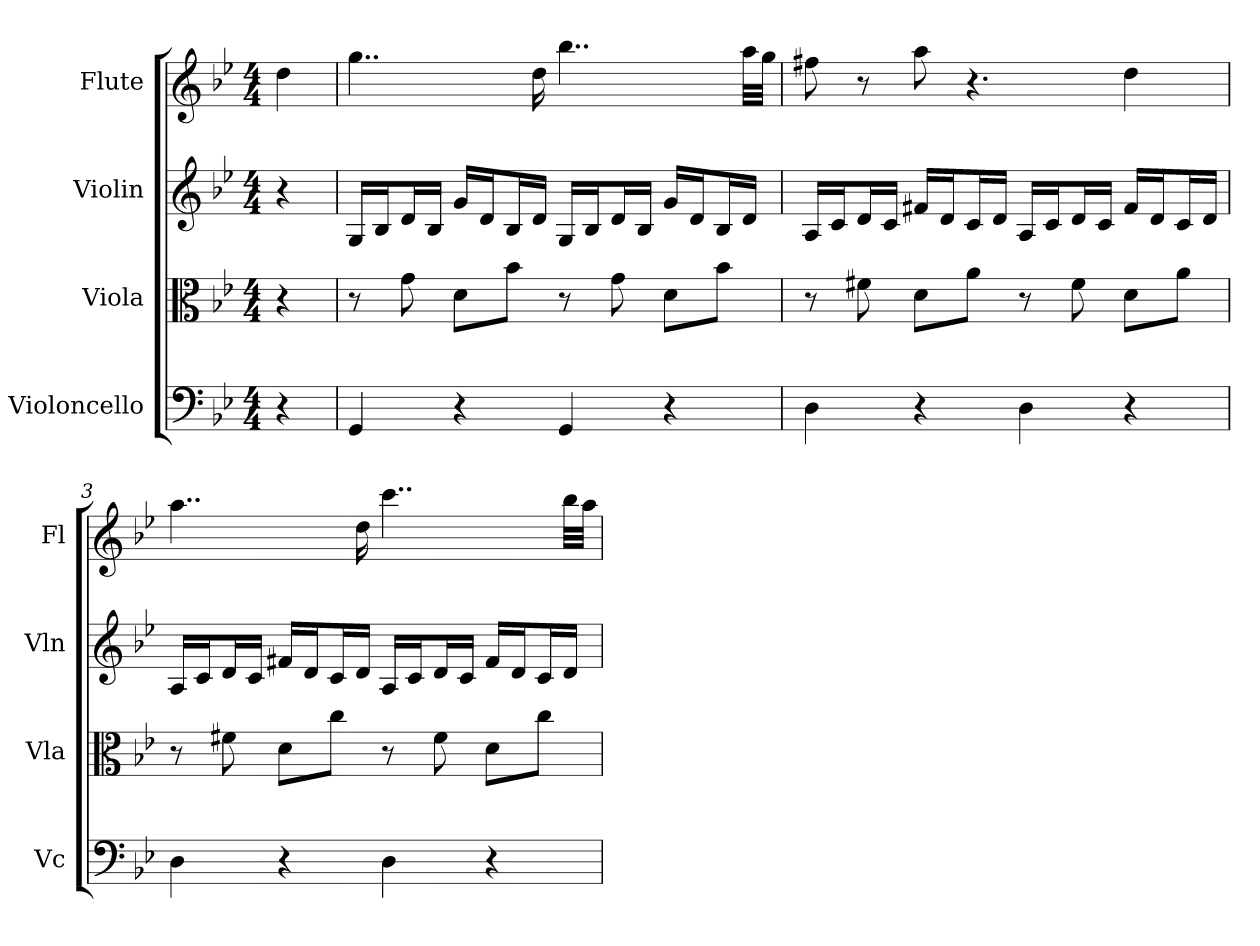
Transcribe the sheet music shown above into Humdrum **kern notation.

**kern	**kern	**kern	**kern
*part4	*part3	*part2	*part1
*staff4	*staff3	*staff2	*staff1
*I"Violoncello	*I"Viola	*I"Violin	*I"Flute
*I'Vc	*I'Vla	*I'Vln	*I'Fl
*clefF4	*clefC3	*	*
*k[b-e-]	*k[b-e-]	*k[b-e-]	*k[b-e-]
*g:	*g:	*g:	*g:
*M4/4	*M4/4	*M4/4	*M4/4
*MM50	*MM50	*MM50	*MM50
=	=	=	=
4r	4r	4r	4dd
=1	=1	=1	=1
4GG	8r	16GLL	4..gg
.	.	16B-J	.
.	8g	16dL	.
.	.	16B-JJ	.
4r	8d\L	16gLL	.
.	.	16dJ	.
.	8b-\J	16B-L	.
.	.	16dJJ	16dd
4GG	8r	16GLL	4..bb-
.	.	16B-J	.
.	8g	16dL	.
.	.	16B-JJ	.
4r	8d\L	16gLL	.
.	.	16dJ	.
.	8b-\J	16B-L	.
.	.	16dJJ	32aaLLL
.	.	.	32ggJJJ
=2	=2	=2	=2
4D	8r	16ALL	8ff#X
.	.	16cJ	.
.	8f#X	16dL	8r
.	.	16cJJ	.
4r	8d\L	16f#XLL	8aa
.	.	16dJ	.
.	8a\J	16cL	4.r
.	.	16dJJ	.
4D	8r	16ALL	.
.	.	16cJ	.
.	8f#	16dL	.
.	.	16cJJ	.
4r	8d\L	16f#LL	4dd
.	.	16dJ	.
.	8a\J	16cL	.
.	.	16dJJ	.
=3	=3	=3	=3
4D	8r	16ALL	4..aa
.	.	16cJ	.
.	8f#X	16dL	.
.	.	16cJJ	.
4r	8d\L	16f#XLL	.
.	.	16dJ	.
.	8cc\J	16cL	.
.	.	16dJJ	16dd
4D	8r	16ALL	4..ccc
.	.	16cJ	.
.	8f#	16dL	.
.	.	16cJJ	.
4r	8d\L	16f#LL	.
.	.	16dJ	.
.	8cc\J	16cL	.
.	.	16dJJ	32bb-LLL
.	.	.	32aaJJJ
=	=	=	=
*-	*-	*-	*-
